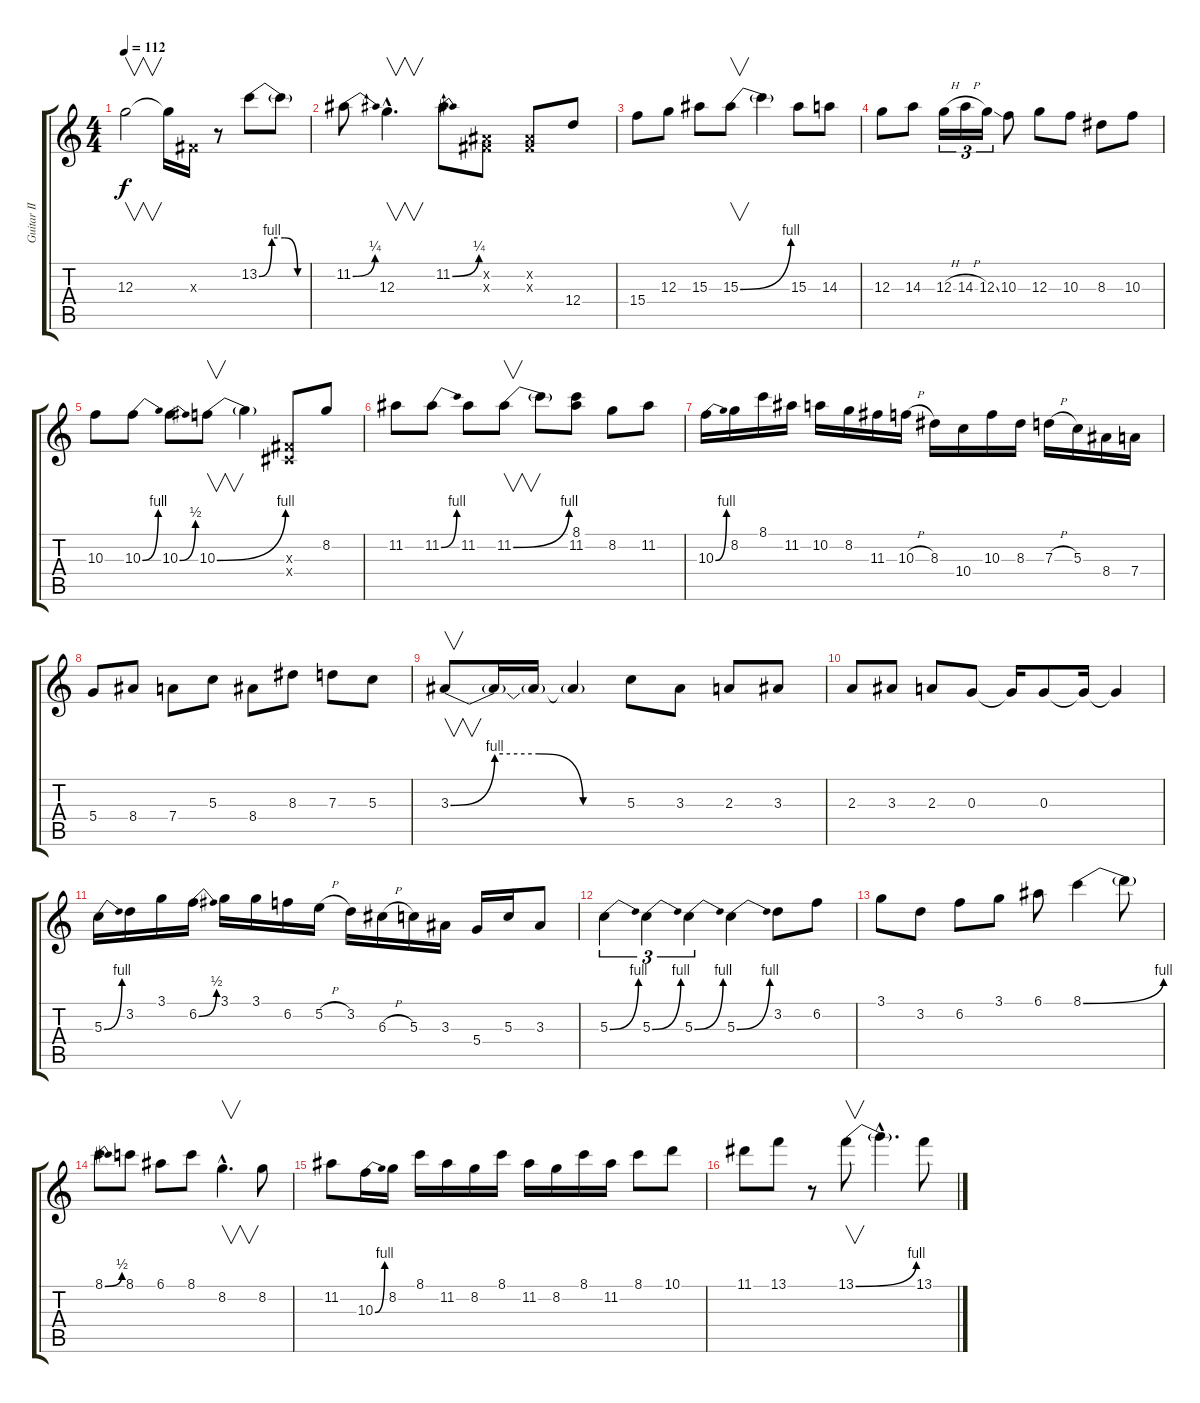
\track ("Guitar II" "Guitar II") {instrument distortionguitar}
\staff {score tabs}
\tuning (E4 B3 G3 D3 A2 E2) {hide}
\ts (4 4)
\tempo 112
\clef g2
\ks c
12.3.2{v dy f} 12.3{t}.16 -1.3{x}.16 r.8 13.2{be (custom 0 0 15 4 30 4 45 0 60 0)}.8 13.2{t}.8 |
11.2{be (bend 0 0 60 1)}.8 12.3{hac}.4{v d} 11.2{be (bend 0 0 60 1)}.8 (-1.2{x} -1.3{x}).8 (-1.2{x} -1.3{x}).8 12.4.8 |
15.4.8 12.3.8 15.3.8 15.3{be (bend 0 0 60 4)}.8{v} 15.3{t}.4 15.3.8 14.3.8 |
12.3.8 14.3.8 12.3{h}.16{tu (3 2)} 14.3{h}.16{tu (3 2)} 12.3{ss}.16{tu (3 2)} 10.3.8 12.3.8 10.3.8 8.3.8 10.3.8 |
10.3.8 10.3{be (bend 0 0 60 4)}.8 10.3{be (bend 0 0 60 2)}.8 10.3{be (bend 0 0 60 4)}.8{v} 10.3{t}.4 (-1.3{x} -1.4{x}).8 8.2.8 |
11.2.8 11.2{be (bend 0 0 60 4)}.8 11.2.8 11.2{be (bend 0 0 60 4)}.8{v} 11.2{t}.8 (8.1 11.2).8 8.2.8 11.2.8 |
10.3{be (bend 0 0 60 4)}.16 8.2.16 8.1.16 11.2.16 10.2.16 8.2.16 11.3.16 10.3{h}.16 8.3.16 10.4.16 10.3.16 8.3.16 7.3{h}.16 5.3.16 8.4.16 7.4.16 |
5.4.8 8.4.8 7.4.8 5.3.8 8.4.8 8.3.8 7.3.8 5.3.8 |
3.3{be (custom 0 0 15 4 30 4 45 0 60 0)}.8{v} 3.3{t}.16 3.3{t}.16 3.3{t}.4 5.3.8 3.3.8 2.3.8 3.3.8 |
2.3.8 3.3.8 2.3.8 0.3.8 0.3{t}.16 0.3.8 0.3{t}.16 0.3{t}.4 |
5.3{be (bend 0 0 60 4)}.16 3.2.16 3.1.16 6.2{be (bend 0 0 60 2)}.16 3.1.16 3.1.16 6.2.16 5.2{h}.16 3.2.16 6.3{h}.16 5.3.16 3.3.16 5.4.16 5.3.16 3.3.8 |
5.3{be (bend 0 0 60 4)}.4{tu (3 2)} 5.3{be (bend 0 0 60 4)}.4{tu (3 2)} 5.3{be (bend 0 0 60 4)}.4{tu (3 2)} 5.3{be (bend 0 0 60 4)}.4 3.2.8 6.2.8 |
3.1.8 3.2.8 6.2.8 3.1.8 6.1.8 8.1{be (bend 0 0 60 4)}.4 8.1{t}.8 |
8.1{be (bend 0 0 60 2)}.8 8.1.8 6.1.8 8.1.8 8.2{hac}.4{v d} 8.2.8 |
11.2.8 10.3{be (bend 0 0 60 4)}.16 8.2.16 8.1.16 11.2.16 8.2.16 8.1.16 11.2.16 8.2.16 8.1.16 11.2.16 8.1.8 10.1.8 |
11.1.8 13.1.8 r.8 13.1{be (bend 0 0 60 4)}.8{v} 13.1{hac t}.4{d} 13.1.8
